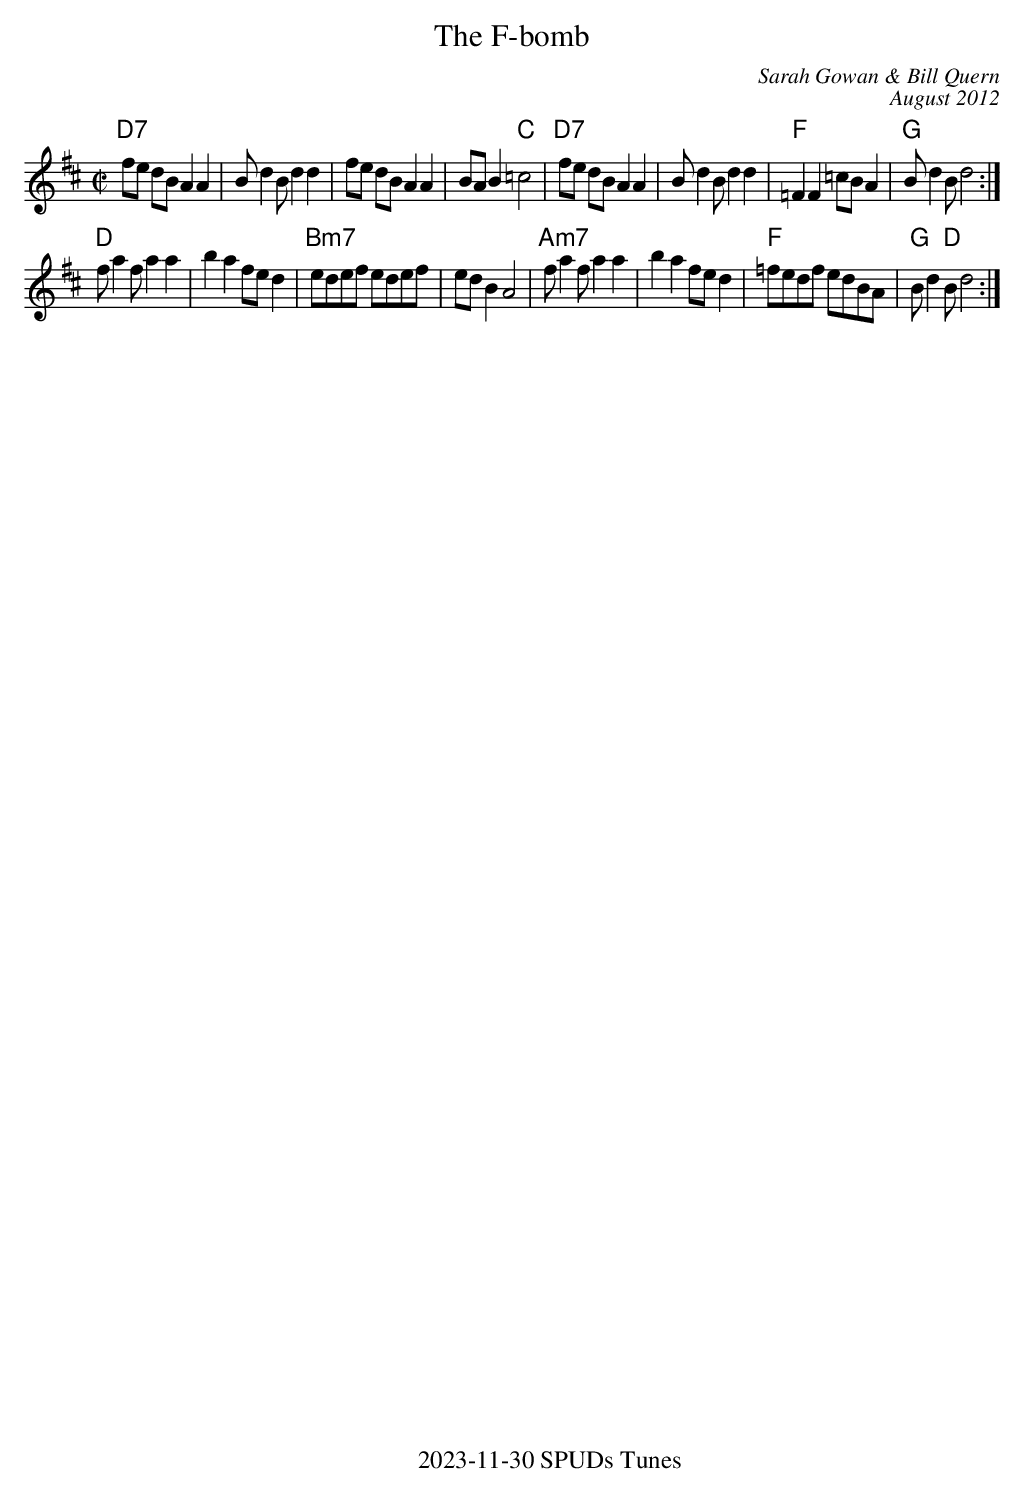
X:1
T:The F-bomb
C:Sarah Gowan & Bill Quern
C:August 2012
M:C|
L:1/8
K:D
"D7"fe dB A2A2|Bd2 Bd2d2|fe dBA2A2|BAB2"C"=c4|\
"D7"fe dB A2A2|Bd2 Bd2d2|"F"=F2F2=cBA2|"G"Bd2 Bd4:|
"D"fa2fa2a2|b2a2 fed2|"Bm7"edef edef|edB2 A4|\
"Am7"fa2fa2a2|b2a2 fed2|"F"=fedf edBA|"G"Bd2 "D"Bd4:|
